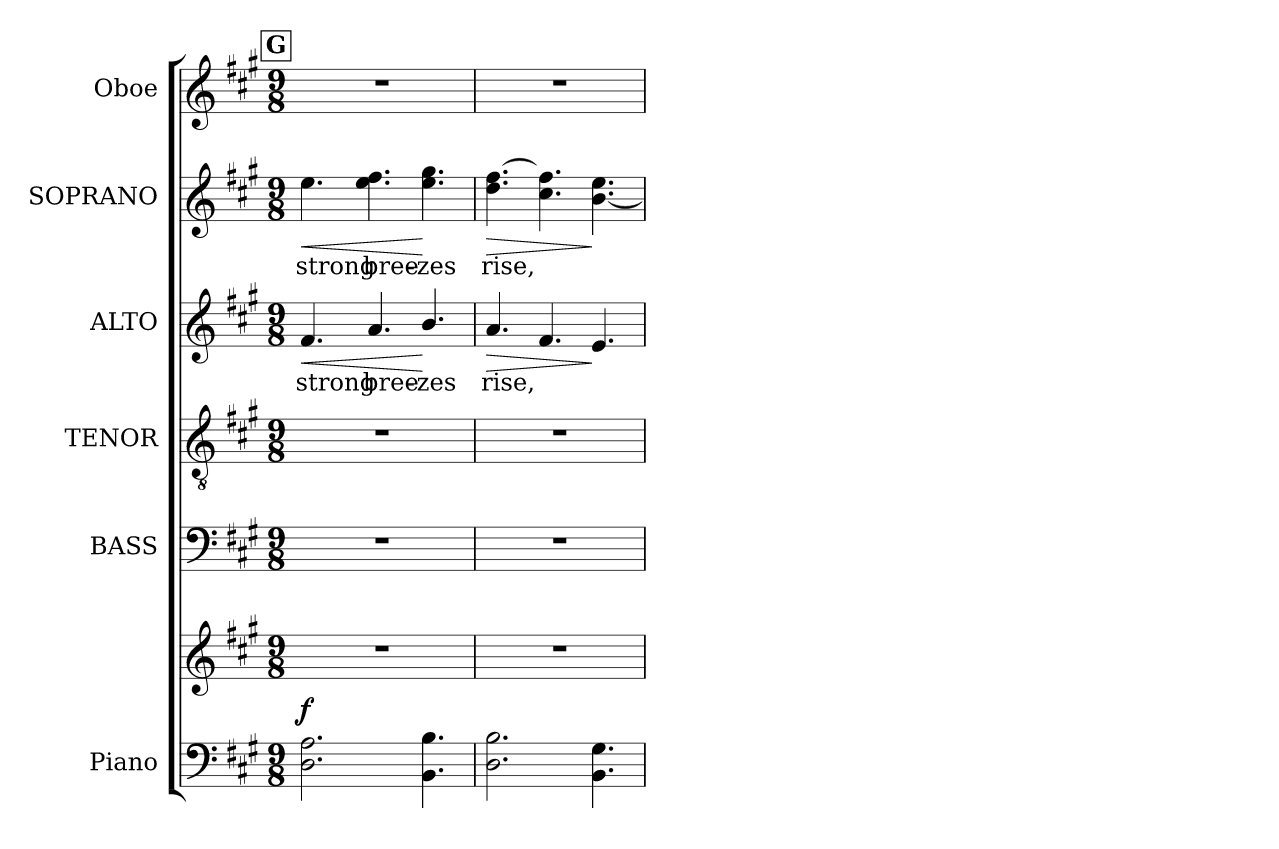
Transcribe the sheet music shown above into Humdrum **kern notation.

**kern	**kern	**dynam	**kern	**kern	**kern	**text	**dynam	**kern	**text	**dynam	**kern
*part6	*part6	*part6	*part5	*part4	*part3	*part3	*part3	*part2	*part2	*part2	*part1
*staff7	*staff6	*staff6/7	*staff5	*staff4	*staff3	*staff3	*staff3	*staff2	*staff2	*staff2	*staff1
*I"Piano	*	*	*I"BASS	*I"TENOR	*I"ALTO	*	*	*I"SOPRANO	*	*	*I"Oboe
*I'Pno.	*	*	*I'B.	*I'T.	*I'A.	*	*	*I'S.	*	*	*I'Ob.
*clefF4	*clefG2	*	*clefF4	*clefGv2	*clefG2	*	*	*clefG2	*	*	*clefG2
*	*	*	*	*ITrd7c12	*	*	*	*	*	*	*
*k[f#c#g#]	*k[f#c#g#]	*	*k[f#c#g#]	*k[f#c#g#]	*k[f#c#g#]	*	*	*k[f#c#g#]	*	*	*k[f#c#g#]
*A:	*A:	*	*A:	*A:	*A:	*	*	*A:	*	*	*A:
*M9/8	*M9/8	*	*M9/8	*M9/8	*M9/8	*	*	*M9/8	*	*	*M9/8
!!LO:REH:place=s1:B:color=#000000:enc=box:fs=17.1407:t=G
=197	=197	=197	=197	=197	=197	=197	=197	=197	=197	=197	=197
!	!LO:N:vis=1	!	!LO:N:vis=1	!LO:N:vis=1	!	!	!	!	!	!	!
!	!	!	!	!	!	!LO:LY:b:color=#000000	!LO:HP:b	!	!	!	!
!	!	!	!	!	!	!	!	!	!LO:LY:b:color=#000000	!LO:HP:b	!LO:N:vis=1
2.Di\ 2.Ai	8%9r	f	8%9r	8%9r	4.f#i/	strong	<	4.eei\	strong	<	8%9r
!	!	!	!	!	!	!LO:LY:b:color=#000000	!	!	!	!	!
!	!	!	!	!	!	!	!	!	!LO:LY:b:color=#000000	!	!
.	.	.	.	.	4.ai/	bree-	.	4.eei\ 4.ff#i	bree-	.	.
!	!	!	!	!	!	!LO:LY:b:color=#000000	!	!	!	!	!
!	!	!	!	!	!	!	!	!	!LO:LY:b:color=#000000	!	!
4.BBi\ 4.Bi	.	.	.	.	4.bi/	-zes	[	4.eei\ 4.gg#i	-zes	[	.
=198	=198	=198	=198	=198	=198	=198	=198	=198	=198	=198	=198
!	!LO:N:vis=1	!	!LO:N:vis=1	!LO:N:vis=1	!	!	!	!	!	!	!
!	!	!	!	!	!	!LO:LY:b:color=#000000	!LO:HP:b	!	!	!	!
!	!	!	!	!	!	!	!	!	!LO:LY:b:color=#000000	!LO:HP:b	!LO:N:vis=1
2.Di\ 2.Bi	8%9r	.	8%9r	8%9r	4.ai/	rise,	>	4.ddi\ [4.ff#i	rise,	>	8%9r
.	.	.	.	.	4.f#i/	.	.	4.cc#i\ 4.ff#i]	.	.	.
4.BBi\ 4.G#i	.	.	.	.	4.ei/	.	]	[4.bi\ 4.eei	.	]	.
=	=	=	=	=	=	=	=	=	=	=	=
*-	*-	*-	*-	*-	*-	*-	*-	*-	*-	*-	*-
